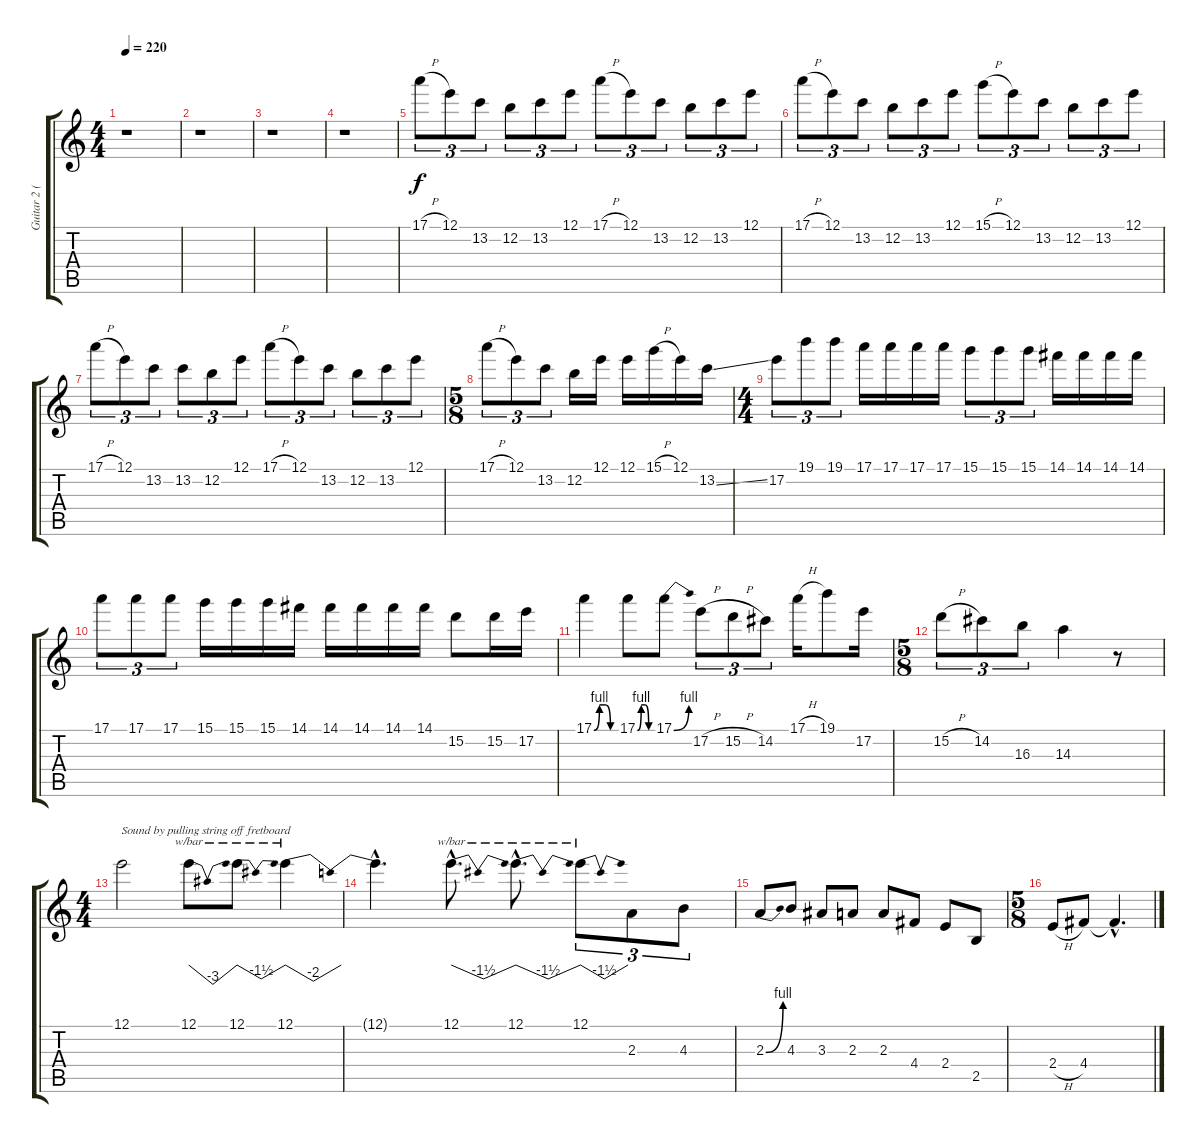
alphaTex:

\track ("Guitar 2 (Main Lead)" "Guitar 2 (") {instrument overdrivenguitar}
\staff {score tabs}
\tuning (E4 B3 G3 D3 A2 E2) {hide}
\ts (4 4)
\tempo 220
\clef g2
\ks c
r.1{dy f} |
r.1 |
r.1 |
r.1 |
17.1{h}.8{tu (3 2)} 12.1.8{tu (3 2)} 13.2.8{tu (3 2)} 12.2.8{tu (3 2)} 13.2.8{tu (3 2)} 12.1.8{tu (3 2)} 17.1{h}.8{tu (3 2)} 12.1.8{tu (3 2)} 13.2.8{tu (3 2)} 12.2.8{tu (3 2)} 13.2.8{tu (3 2)} 12.1.8{tu (3 2)} |
17.1{h}.8{tu (3 2)} 12.1.8{tu (3 2)} 13.2.8{tu (3 2)} 12.2.8{tu (3 2)} 13.2.8{tu (3 2)} 12.1.8{tu (3 2)} 15.1{h}.8{tu (3 2)} 12.1.8{tu (3 2)} 13.2.8{tu (3 2)} 12.2.8{tu (3 2)} 13.2.8{tu (3 2)} 12.1.8{tu (3 2)} |
17.1{h}.8{tu (3 2)} 12.1.8{tu (3 2)} 13.2.8{tu (3 2)} 13.2.8{tu (3 2)} 12.2.8{tu (3 2)} 12.1.8{tu (3 2)} 17.1{h}.8{tu (3 2)} 12.1.8{tu (3 2)} 13.2.8{tu (3 2)} 12.2.8{tu (3 2)} 13.2.8{tu (3 2)} 12.1.8{tu (3 2)} |
\ts (5 8)
17.1{h}.8{tu (3 2)} 12.1.8{tu (3 2)} 13.2.8{tu (3 2)} 12.2.16 12.1.16 12.1.16 15.1{h}.16 12.1.16 13.2{ss}.16 |
\ts (4 4)
17.2.8{tu (3 2)} 19.1.8{tu (3 2)} 19.1.8{tu (3 2)} 17.1.16 17.1.16 17.1.16 17.1.16 15.1.8{tu (3 2)} 15.1.8{tu (3 2)} 15.1.8{tu (3 2)} 14.1.16 14.1.16 14.1.16 14.1.16 |
17.1.8{tu (3 2)} 17.1.8{tu (3 2)} 17.1.8{tu (3 2)} 15.1.16 15.1.16 15.1.16 14.1.16 14.1.16 14.1.16 14.1.16 14.1.16 15.2.8 15.2.16 17.2.16 |
17.1{be (custom 0 0 15 4 30 4 45 0 60 0)}.4 17.1{be (custom 0 0 15 4 30 4 45 0 60 0)}.8 17.1{be (bend 0 0 60 4)}.8 17.2{h}.8{tu (3 2)} 15.2{h}.8{tu (3 2)} 14.2.8{tu (3 2)} 17.1{h}.16 19.1.8 17.2.16 |
\ts (5 8)
15.2{h}.8{tu (3 2)} 14.2.8{tu (3 2)} 16.3.8{tu (3 2)} 14.3.4 r.8 |
\ts (4 4)
12.1.2{txt "Sound by pulling string off fretboard"} 12.1.8{tbe (dip default 0 0 30 -12 60 0)} 12.1.8{tbe (dip default 0 0 30 -6 60 0)} 12.1.4{tbe (dip default 0 0 30 -8 60 0)} |
12.1{hac t}.4{d} 12.1{hac}.8{d tbe (dip default 0 0 30 -6 60 0)} 12.1{hac}.8{d tbe (dip default 0 0 30 -6 60 0)} 12.1.8{tu (3 2) tbe (dip default 0 0 30 -6 60 0)} 2.3.8{tu (3 2)} 4.3.8{tu (3 2)} |
2.3{be (bend 0 0 60 4)}.8 4.3.8 3.3.8 2.3.8 2.3.8 4.4.8 2.4.8 2.5.8 |
\ts (5 8)
2.4{h}.8 4.4.8 4.4{hac t}.4{d}
